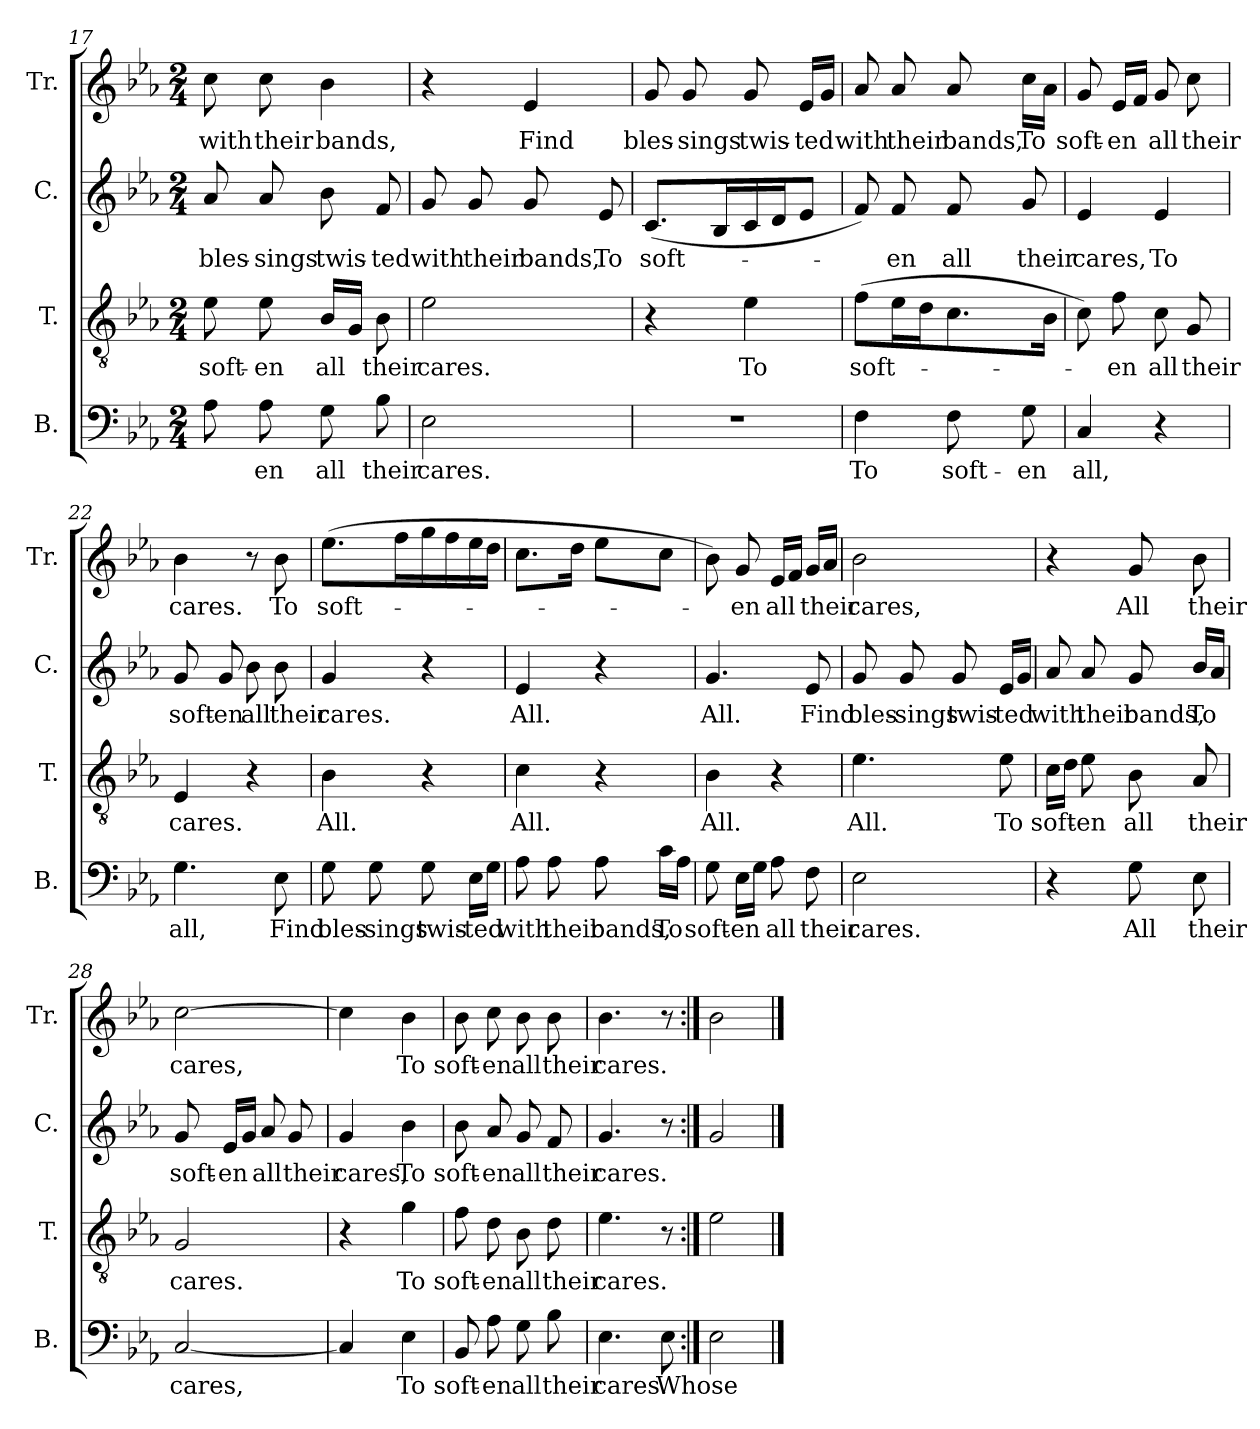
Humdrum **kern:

**kern	**text	**kern	**text	**kern	**text	**kern	**text
*part4	*part4	*part3	*part3	*part2	*part2	*part1	*part1
*staff4	*staff4	*staff3	*staff3	*staff2	*staff2	*staff1	*staff1
*I"B.	*	*I"T.	*	*I"C.	*	*I"Tr.	*
*I'B.	*	*I'T.	*	*I'C.	*	*I'Tr.	*
*clefF4	*	*clefGv2	*	*clefG2	*	*clefG2	*
*k[b-e-a-]	*	*k[b-e-a-]	*	*k[b-e-a-]	*	*k[b-e-a-]	*
*M2/4	*	*M2/4	*	*M2/4	*	*M2/4	*
=17	=17	=17	=17	=17	=17	=17	=17
!	!	!	!LO:LY:b	!	!LO:LY:b	!	!LO:LY:b
8A-\	.	8e-\	soft-	8a-/	bles-	8cc\	with
!	!LO:LY:b	!	!LO:LY:b	!	!LO:LY:b	!	!LO:LY:b
8A-\	-en	8e-\	-en	8a-/	-sings	8cc\	their
!	!LO:LY:b	!	!LO:LY:b	!	!LO:LY:b	!	!LO:LY:b
8G\	all	16B-/LL	all	8b-\	twis-	4b-\	bands,
.	.	16G/JJ	.	.	.	.	.
!	!LO:LY:b	!	!LO:LY:b	!	!LO:LY:b	!	!
8B-\	their	8B-\	their	8f/	-ted	.	.
=18	=18	=18	=18	=18	=18	=18	=18
!	!LO:LY:b	!	!LO:LY:b	!	!LO:LY:b	!	!
2E-\	cares.	2e-\	cares.	8g/	with	4r	.
!	!	!	!	!	!LO:LY:b	!	!
.	.	.	.	8g/	their	.	.
!	!	!	!	!	!LO:LY:b	!	!LO:LY:b
.	.	.	.	8g/	bands,	4e-/	Find
!	!	!	!	!	!LO:LY:b	!	!
.	.	.	.	8e-/	To	.	.
=19	=19	=19	=19	=19	=19	=19	=19
!	!	!	!	!	!LO:LY:b	!	!LO:LY:b
2r	.	4r	.	(<8.c/L	soft-	8g/	bles-
!	!	!	!	!	!	!	!LO:LY:b
.	.	.	.	.	.	8g/	-sings
.	.	.	.	16B-/L	.	.	.
!	!	!	!LO:LY:b	!	!	!	!LO:LY:b
.	.	4e-\	To	16c/	.	8g/	twis-
.	.	.	.	16d/J	.	.	.
!	!	!	!	!	!	!	!LO:LY:b
.	.	.	.	8e-/J	.	16e-/LL	-ted
.	.	.	.	.	.	16g/JJ	.
!!LO:PB:g=z
=20	=20	=20	=20	=20	=20	=20	=20
!	!LO:LY:b	!	!LO:LY:b	!	!	!	!LO:LY:b
4F\	To	(>8f\L	soft-	8f/)	.	8a-/	with
!	!	!	!	!	!LO:LY:b	!	!LO:LY:b
.	.	16e-\L	.	8f/	-en	8a-/	their
.	.	16d\J	.	.	.	.	.
!	!LO:LY:b	!	!	!	!LO:LY:b	!	!LO:LY:b
8F\	soft-	8.c\	.	8f/	all	8a-/	bands,
!	!LO:LY:b	!	!	!	!LO:LY:b	!	!LO:LY:b
8G\	-en	.	.	8g/	their	16cc\LL	To
.	.	16B-\Jk	.	.	.	16a-\JJ	.
=21	=21	=21	=21	=21	=21	=21	=21
!	!LO:LY:b	!	!	!	!LO:LY:b	!	!LO:LY:b
4C/	all,	8c\)	.	4e-/	cares,	8g/	soft-
!	!	!	!LO:LY:b	!	!	!	!LO:LY:b
.	.	8f\	-en	.	.	16e-/LL	-en
.	.	.	.	.	.	16f/JJ	.
!	!	!	!LO:LY:b	!	!LO:LY:b	!	!LO:LY:b
4r	.	8c\	all	4e-/	To	8g/	all
!	!	!	!LO:LY:b	!	!	!	!LO:LY:b
.	.	8G/	their	.	.	8cc\	their
=22	=22	=22	=22	=22	=22	=22	=22
!	!LO:LY:b	!	!LO:LY:b	!	!LO:LY:b	!	!LO:LY:b
4.G\	all,	4E-/	cares.	8g/	soft-	4b-\	cares.
!	!	!	!	!	!LO:LY:b	!	!
.	.	.	.	8g/	-en	.	.
!	!	!	!	!	!LO:LY:b	!	!
.	.	4r	.	8b-\	all	8r	.
!	!LO:LY:b	!	!	!	!LO:LY:b	!	!LO:LY:b
8E-\	Find	.	.	8b-\	their	8b-\	To
=23	=23	=23	=23	=23	=23	=23	=23
!	!LO:LY:b	!	!LO:LY:b	!	!LO:LY:b	!	!LO:LY:b
8G\	bles-	4B-\	All.	4g/	cares.	(>8.ee-\L	soft-
!	!LO:LY:b	!	!	!	!	!	!
8G\	-sings	.	.	.	.	.	.
.	.	.	.	.	.	16ff\L	.
!	!LO:LY:b	!	!	!	!	!	!
8G\	twis-	4r	.	4r	.	16gg\	.
.	.	.	.	.	.	16ff\	.
!	!LO:LY:b	!	!	!	!	!	!
16E-\LL	-ted	.	.	.	.	16ee-\	.
16G\JJ	.	.	.	.	.	16dd\JJ	.
=24	=24	=24	=24	=24	=24	=24	=24
!	!LO:LY:b	!	!LO:LY:b	!	!LO:LY:b	!	!
8A-\	with	4c\	All.	4e-/	All.	8.cc\L	.
!	!LO:LY:b	!	!	!	!	!	!
8A-\	their	.	.	.	.	.	.
.	.	.	.	.	.	16dd\Jk	.
!	!LO:LY:b	!	!	!	!	!	!
8A-\	bands,	4r	.	4r	.	8ee-\L	.
!	!LO:LY:b	!	!	!	!	!	!
16c\LL	To	.	.	.	.	8cc\J	.
16A-\JJ	.	.	.	.	.	.	.
=25	=25	=25	=25	=25	=25	=25	=25
!	!LO:LY:b	!	!LO:LY:b	!	!LO:LY:b	!	!
8G\	soft-	4B-\	All.	4.g/	All.	8b-\)	.
!	!LO:LY:b	!	!	!	!	!	!LO:LY:b
16E-\LL	-en	.	.	.	.	8g/	-en
16G\JJ	.	.	.	.	.	.	.
!	!LO:LY:b	!	!	!	!	!	!LO:LY:b
8A-\	all	4r	.	.	.	16e-/LL	all
.	.	.	.	.	.	16f/JJ	.
!	!LO:LY:b	!	!	!	!LO:LY:b	!	!LO:LY:b
8F\	their	.	.	8e-/	Find	16g/LL	their
.	.	.	.	.	.	16a-/JJ	.
!!LO:LB:g=z
=26	=26	=26	=26	=26	=26	=26	=26
!	!LO:LY:b	!	!LO:LY:b	!	!LO:LY:b	!	!LO:LY:b
2E-\	cares.	4.e-\	All.	8g/	bles-	2b-\	cares,
!	!	!	!	!	!LO:LY:b	!	!
.	.	.	.	8g/	-sings	.	.
!	!	!	!	!	!LO:LY:b	!	!
.	.	.	.	8g/	twis-	.	.
!	!	!	!LO:LY:b	!	!LO:LY:b	!	!
.	.	8e-\	To	16e-/LL	-ted	.	.
.	.	.	.	16g/JJ	.	.	.
=27	=27	=27	=27	=27	=27	=27	=27
!	!	!	!LO:LY:b	!	!LO:LY:b	!	!
4r	.	16c\LL	soft-	8a-/	with	4r	.
.	.	16d\JJ	.	.	.	.	.
!	!	!	!LO:LY:b	!	!LO:LY:b	!	!
.	.	8e-\	-en	8a-/	their	.	.
!	!LO:LY:b	!	!LO:LY:b	!	!LO:LY:b	!	!LO:LY:b
8G\	All	8B-\	all	8g/	bands,	8g/	All
!	!LO:LY:b	!	!LO:LY:b	!	!LO:LY:b	!	!LO:LY:b
8E-\	their	8A-/	their	16b-/LL	To	8b-\	their
.	.	.	.	16a-/JJ	.	.	.
=28	=28	=28	=28	=28	=28	=28	=28
!	!LO:LY:b	!	!LO:LY:b	!	!LO:LY:b	!	!LO:LY:b
[2C/	cares,	2G/	cares.	8g/	soft-	[2cc\	cares,
!	!	!	!	!	!LO:LY:b	!	!
.	.	.	.	16e-/LL	-en	.	.
.	.	.	.	16g/JJ	.	.	.
!	!	!	!	!	!LO:LY:b	!	!
.	.	.	.	8a-/	all	.	.
!	!	!	!	!	!LO:LY:b	!	!
.	.	.	.	8g/	their	.	.
=29	=29	=29	=29	=29	=29	=29	=29
!	!	!	!	!	!LO:LY:b	!	!
4C/]	.	4r	.	4g/	cares,	4cc\]	.
!	!LO:LY:b	!	!LO:LY:b	!	!LO:LY:b	!	!LO:LY:b
4E-\	To	4g\	To	4b-\	To	4b-\	To
=30	=30	=30	=30	=30	=30	=30	=30
!	!LO:LY:b	!	!LO:LY:b	!	!LO:LY:b	!	!LO:LY:b
8BB-/	soft-	8f\	soft-	8b-\	soft-	8b-\	soft-
!	!LO:LY:b	!	!LO:LY:b	!	!LO:LY:b	!	!LO:LY:b
8A-\	-en	8d\	-en	8a-/	-en	8cc\	-en
!	!LO:LY:b	!	!LO:LY:b	!	!LO:LY:b	!	!LO:LY:b
8G\	all	8B-\	all	8g/	all	8b-\	all
!	!LO:LY:b	!	!LO:LY:b	!	!LO:LY:b	!	!LO:LY:b
8B-\	their	8d\	their	8f/	their	8b-\	their
=31	=31	=31	=31	=31	=31	=31	=31
!	!LO:LY:b	!	!LO:LY:b	!	!LO:LY:b	!	!LO:LY:b
4.E-\	cares.	4.e-\	cares.	4.g/	cares.	4.b-\	cares.
!	!LO:LY:b	!	!	!	!	!	!
8E-\	Whose	8r	.	8r	.	8r	.
=32:|!	=32:|!	=32:|!	=32:|!	=32:|!	=32:|!	=32:|!	=32:|!
2E-\	.	2e-\	.	2g/	.	2b-\	.
==	==	==	==	==	==	==	==
*-	*-	*-	*-	*-	*-	*-	*-
